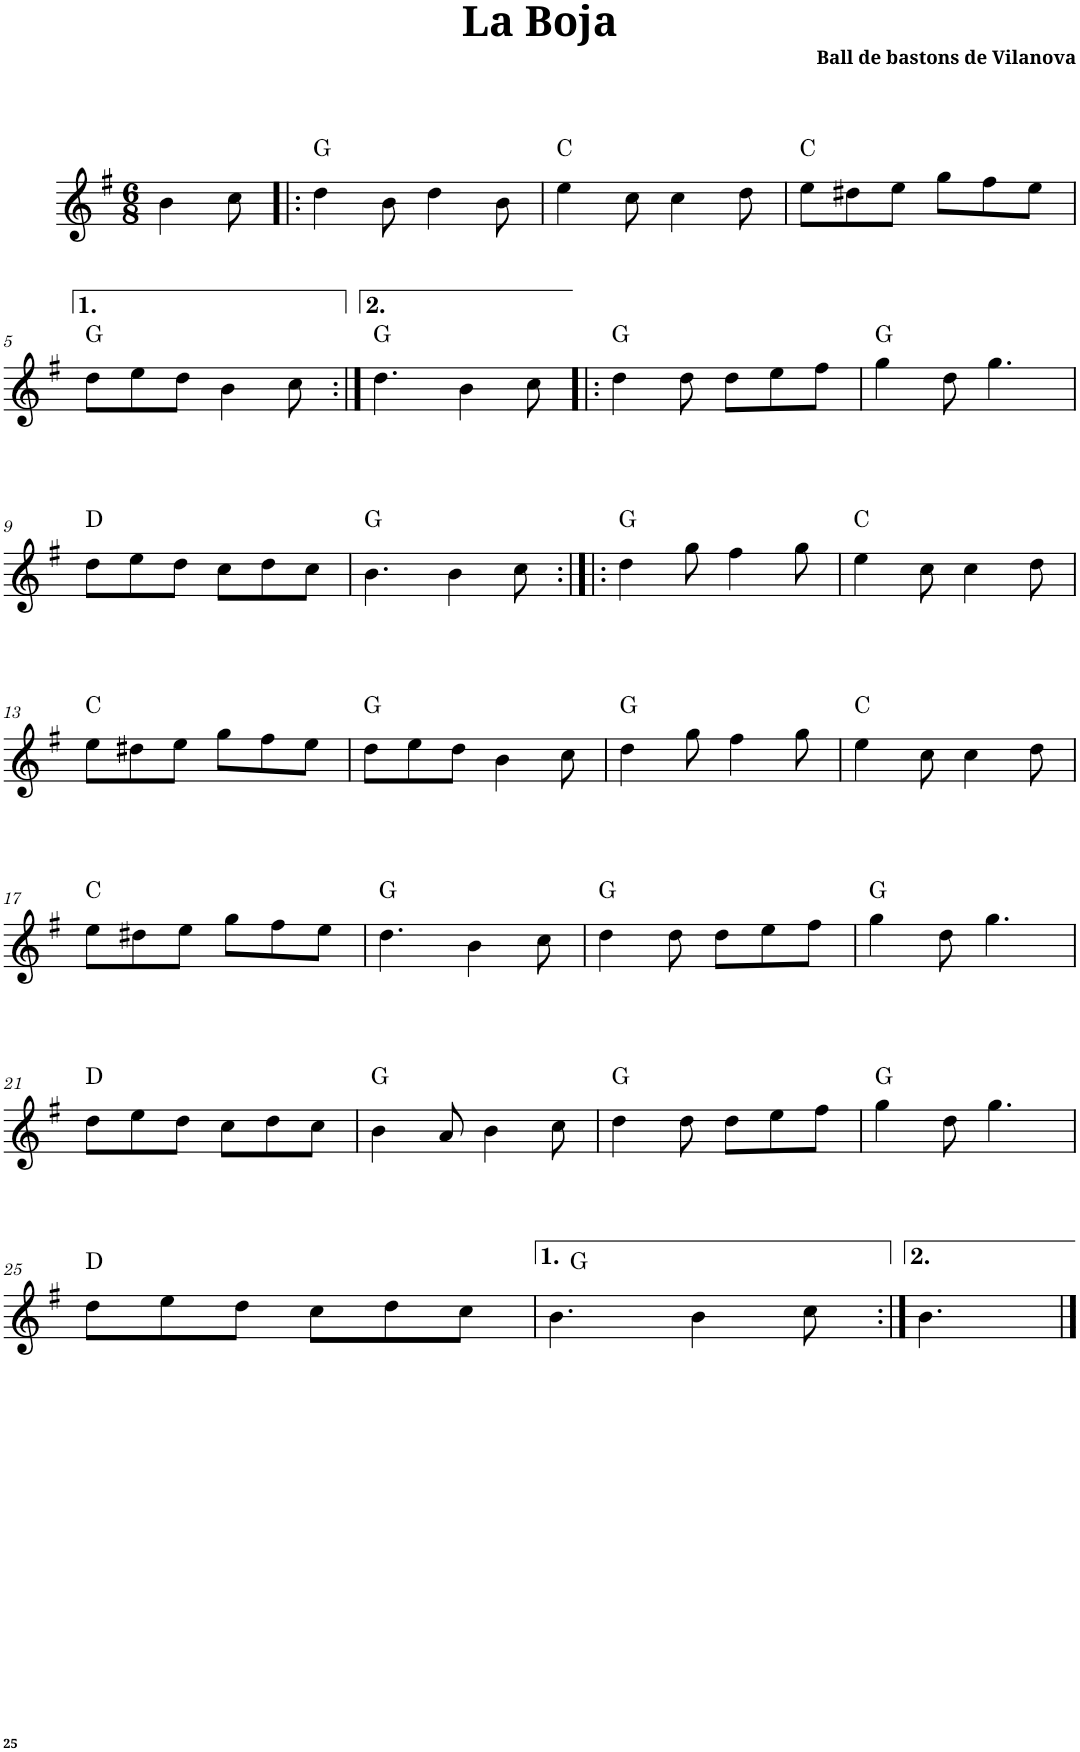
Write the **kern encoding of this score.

**kern	**harte
*part1	*part1
*staff1	*
*I"Voice	*
*I'V	*
*clefG2	*
*k[f#]	*
*M6/8	*
=1	=1
4b\	.
8cc\	.
=2!|:	=2!|:
4dd\	G:maj
8b\	.
4dd\	.
8b\	.
=3	=3
4ee\	C:maj
8cc\	.
4cc\	.
8dd\	.
=4	=4
8ee\L	C:maj
8dd#X\	.
8ee\J	.
8gg\L	.
8ff#\	.
8ee\J	.
!!LO:LB:g=z
=5	=5
8dd\L	G:maj
8ee\	.
8dd\J	.
4b\	.
8cc\	.
=6:|!	=6:|!
4.dd\	G:maj
4b\	.
8cc\	.
=7!|:	=7!|:
4dd\	G:maj
8dd\	.
8dd\L	.
8ee\	.
8ff#\J	.
=8	=8
4gg\	G:maj
8dd\	.
4.gg\	.
!!LO:LB:g=z
=9	=9
8dd\L	D:maj
8ee\	.
8dd\J	.
8cc\L	.
8dd\	.
8cc\J	.
=10	=10
4.b\	G:maj
4b\	.
8cc\	.
=11:|!|:	=11:|!|:
4dd\	G:maj
8gg\	.
4ff#\	.
8gg\	.
=12	=12
4ee\	C:maj
8cc\	.
4cc\	.
8dd\	.
!!LO:LB:g=z
=13	=13
8ee\L	C:maj
8dd#X\	.
8ee\J	.
8gg\L	.
8ff#\	.
8ee\J	.
=14	=14
8dd\L	G:maj
8ee\	.
8dd\J	.
4b\	.
8cc\	.
=15	=15
4dd\	G:maj
8gg\	.
4ff#\	.
8gg\	.
=16	=16
4ee\	C:maj
8cc\	.
4cc\	.
8dd\	.
!!LO:LB:g=z
=17	=17
8ee\L	C:maj
8dd#X\	.
8ee\J	.
8gg\L	.
8ff#\	.
8ee\J	.
=18	=18
4.dd\	G:maj
4b\	.
8cc\	.
=19	=19
4dd\	G:maj
8dd\	.
8dd\L	.
8ee\	.
8ff#\J	.
=20	=20
4gg\	G:maj
8dd\	.
4.gg\	.
!!LO:LB:g=z
=21	=21
8dd\L	D:maj
8ee\	.
8dd\J	.
8cc\L	.
8dd\	.
8cc\J	.
=22	=22
4b\	G:maj
8a/	.
4b\	.
8cc\	.
=23	=23
4dd\	G:maj
8dd\	.
8dd\L	.
8ee\	.
8ff#\J	.
=24	=24
4gg\	G:maj
8dd\	.
4.gg\	.
!!LO:LB:g=z
=25	=25
8dd\L	D:maj
8ee\	.
8dd\J	.
8cc\L	.
8dd\	.
8cc\J	.
=26	=26
4.b\	G:maj
4b\	.
8cc\	.
=27:|!	=27:|!
4.b\	.
==	==
*-	*-
